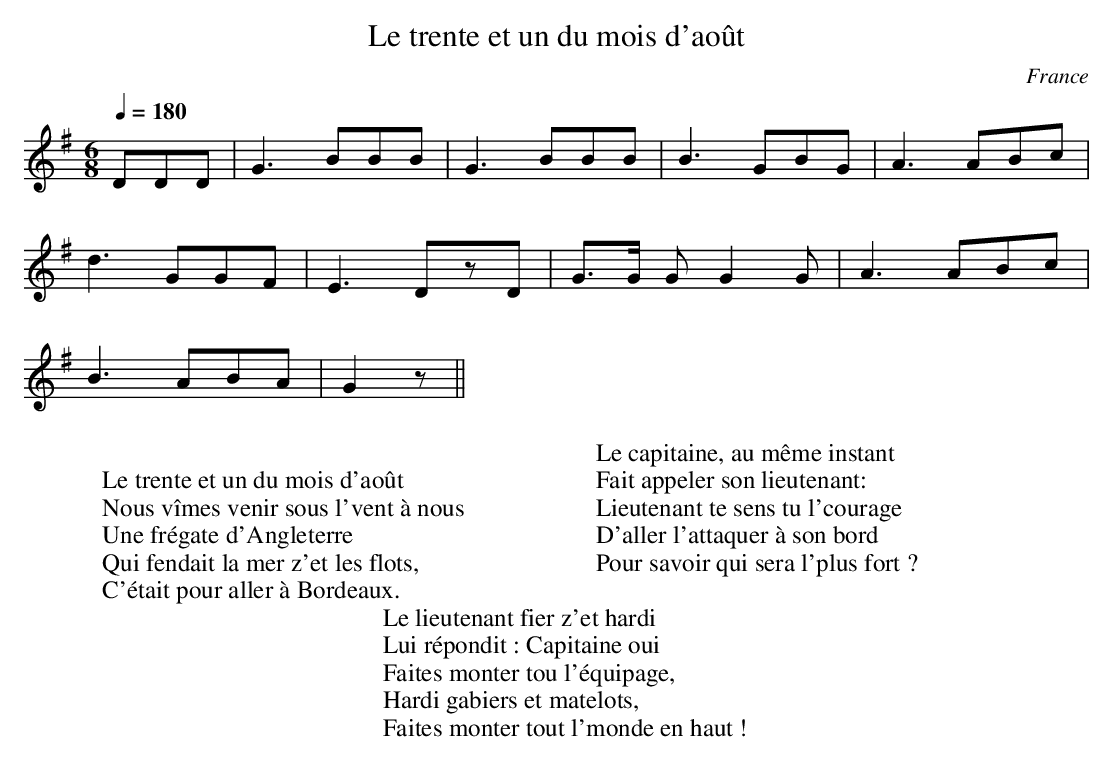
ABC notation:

X:1
T:Le trente et un du mois d'août
O:France
M:6/8
L:1/8
Q:1/4=180
K:G
DDD|G3BBB|G3BBB|B3GBG|A3ABc|
d3GGF|E3DzD|G>G GG2 G|A3ABc|
B3ABA|G2z||
W:
W:Le trente et un du mois d'août
W:Nous vîmes venir sous l'vent à nous
W:Une frégate d'Angleterre
W:Qui fendait la mer z'et les flots,
W:C'était pour aller à Bordeaux.
W:
W:Le capitaine, au même instant
W:Fait appeler son lieutenant:
W:Lieutenant te sens tu l'courage
W:D'aller l'attaquer à son bord
W:Pour savoir qui sera l'plus fort ?
W:
W:Le lieutenant fier z'et hardi
W:Lui répondit : Capitaine oui
W:Faites monter tou l'équipage,
W:Hardi gabiers et matelots,
W:Faites monter tout l'monde en haut !
